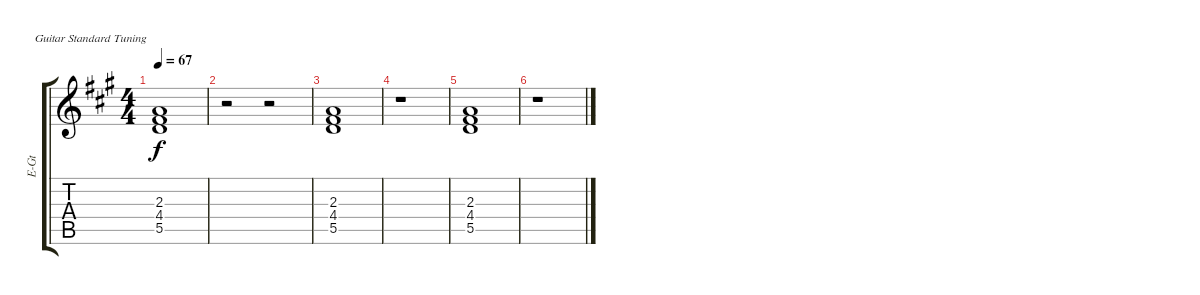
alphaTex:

\bracketExtendMode groupsimilarinstruments
\otherSystemsTrackNameOrientation horizontal
\track ("mellotron" "E-Gt") {instrument overdrivenguitar}
\staff {score tabs}
\tuning (E4 B3 G3 D3 A2 E2)
\ts (4 4)
\tempo 67
\clef g2
\ks a
(2.3{acc forcenatural} 4.4{acc #} 5.5{acc forcenatural}).1{dy f} |
r.2 r.2 |
(2.3{acc forcenatural} 4.4{acc #} 5.5{acc forcenatural}).1 |
r.1 |
(2.3{acc forcenatural} 4.4{acc #} 5.5{acc forcenatural}).1 |
r.1
